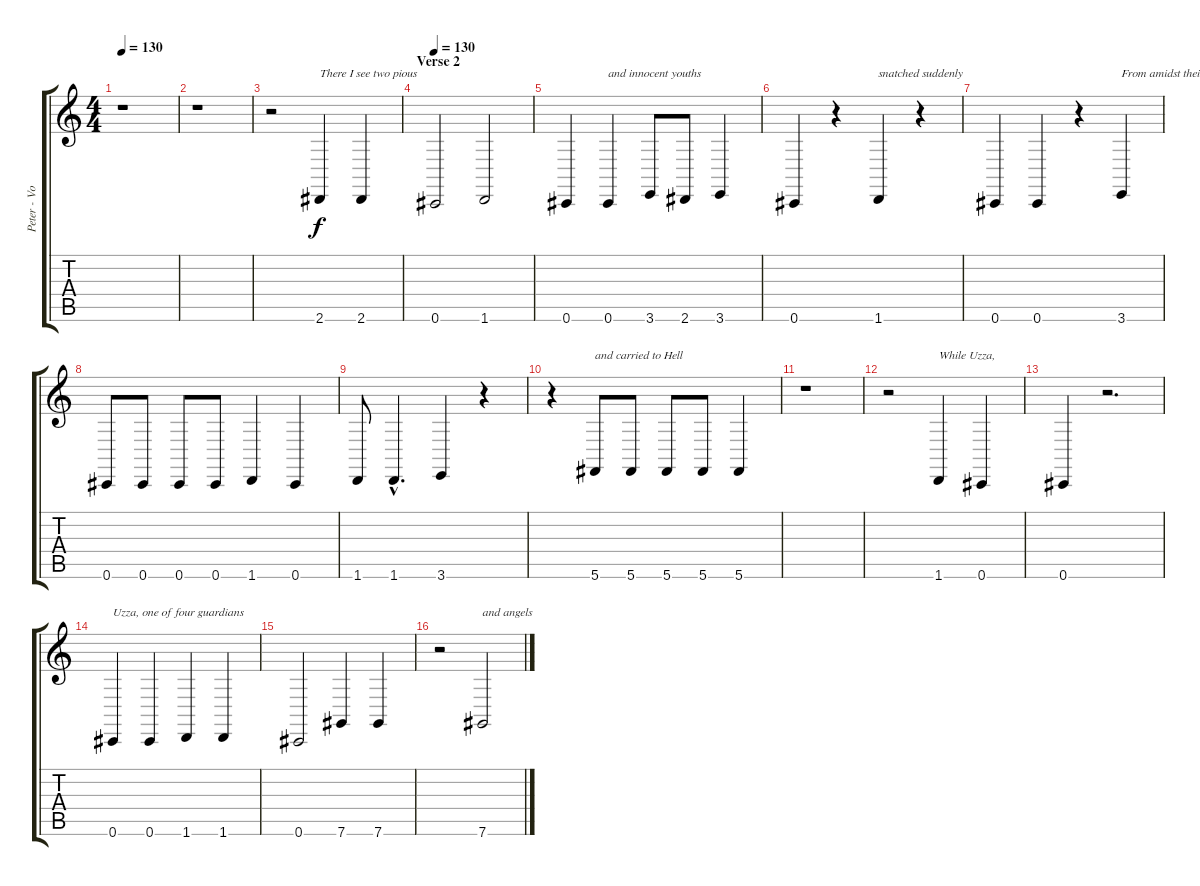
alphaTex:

\track ("Peter - Vocals" "Peter - Vo") {instrument cello}
\staff {score tabs}
\tuning (Eb4 Bb3 Gb3 Db3 Ab2 Db2) {hide}
\ts (4 4)
\tempo 130
\clef g2
\ks c
r.1{dy f} |
r.1 |
r.2{volume 16 balance 8 instrument cello} 2.6.4{txt "There I see two pious"} 2.6.4 |
\section ("" "Verse 2")
\tempo 130
0.6.2 1.6.2 |
0.6.4 0.6.4{txt "and innocent youths"} 3.6.8 2.6.8 3.6.4 |
0.6.4 r.4 1.6.4{txt "snatched suddenly"} r.4 |
0.6.4 0.6.4 r.4 3.6.4{txt "From amidst their host by flying Devils"} |
0.6.8 0.6.8 0.6.8 0.6.8 1.6.4 0.6.4 |
1.6.8 1.6{hac}.4{d} 3.6.4 r.4 |
r.4 5.6.8{txt "and carried to Hell"} 5.6.8 5.6.8 5.6.8 5.6.4 |
r.1 |
r.2{volume 16 balance 8 instrument cello} 1.6.4{txt "While Uzza,"} 0.6.4 |
0.6.4 r.2{d} |
0.6.4{txt "Uzza, one of four guardians"} 0.6.4 1.6.4 1.6.4 |
0.6.2 7.6.4 7.6.4 |
r.2 7.6.2{txt "and angels "}
